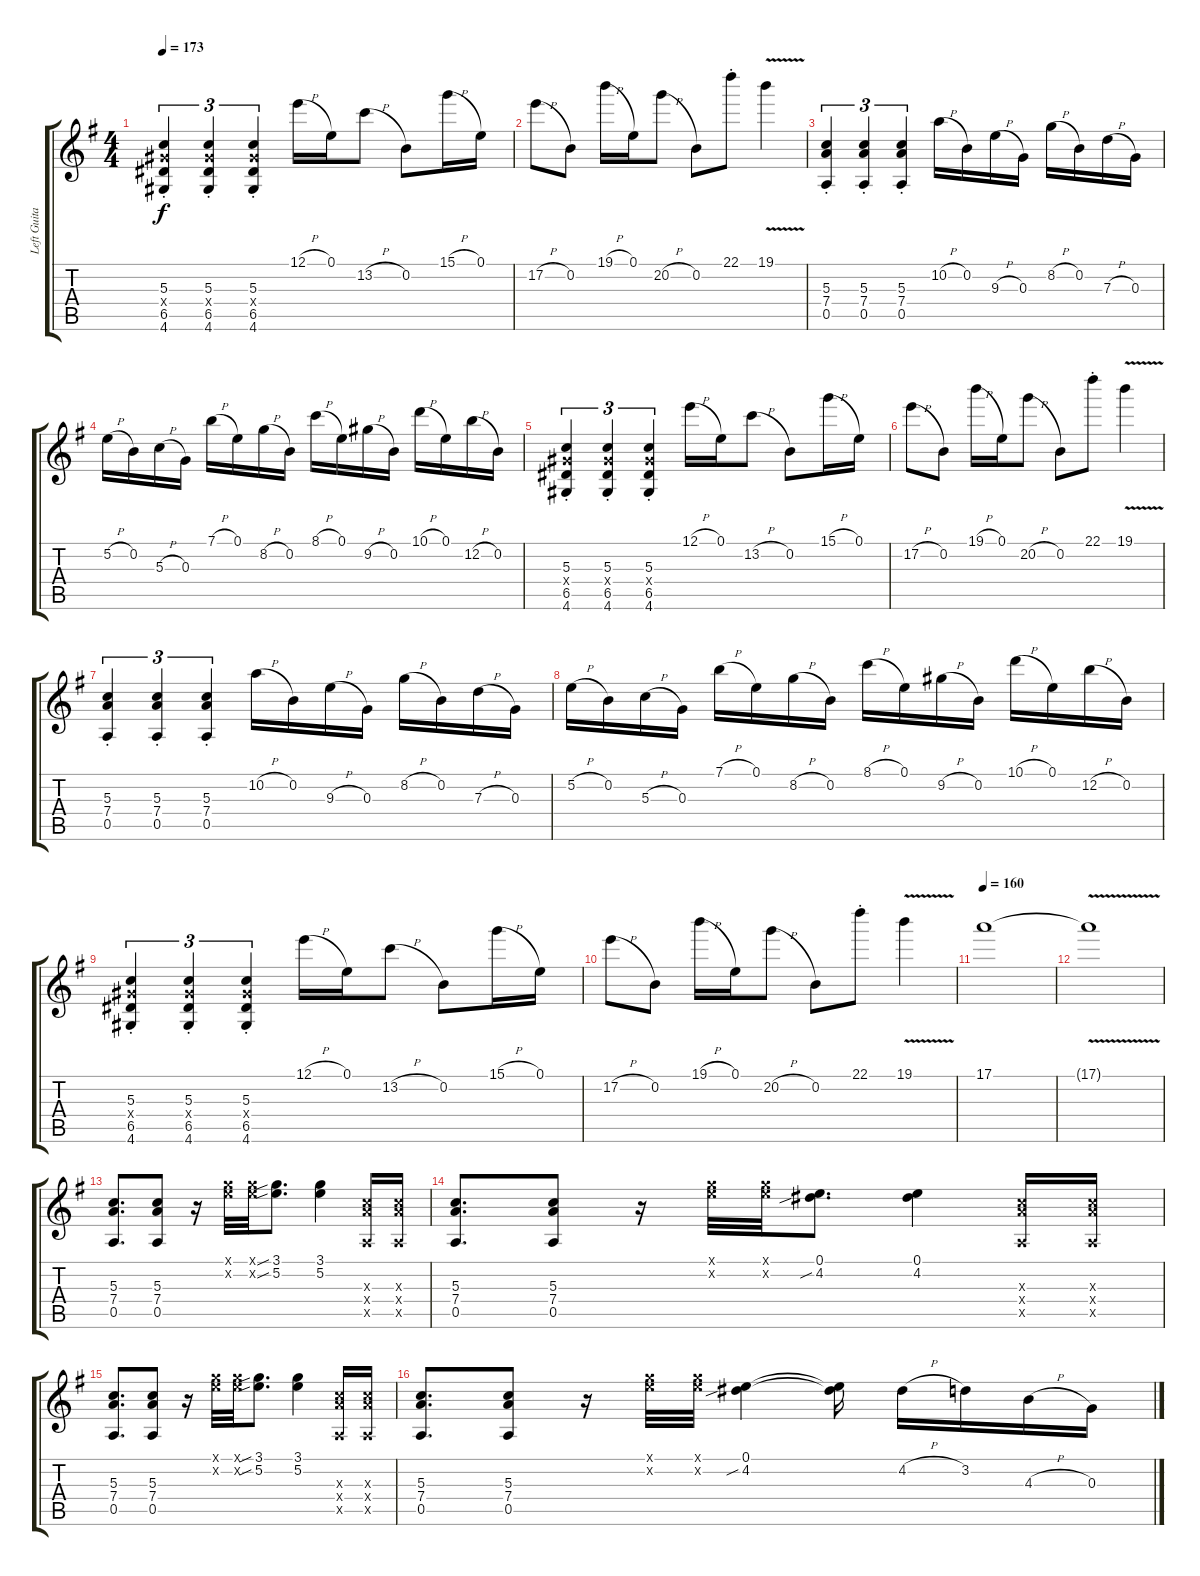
\track ("Left Guitar" "Left Guita") {instrument distortionguitar}
\staff {score tabs}
\tuning (E4 B3 G3 D3 A2 E2) {hide}
\ts (4 4)
\tempo 173
\clef g2
\ks g
(5.3{st} 6.4{x} 6.5{st} 4.6{st}).4{tu (3 2) dy f} (5.3{st} 6.4{x} 6.5{st} 4.6{st}).4{tu (3 2)} (5.3{st} 6.4{x} 6.5{st} 4.6{st}).4{tu (3 2)} 12.1{h}.16 0.1.16 13.2{h}.8 0.2.8 15.1{h}.16 0.1.16 |
17.2{h}.8 0.2.8 19.1{h}.16 0.1.16 20.2{h}.8 0.2.8 22.1{st}.8 19.1{v}.4 |
(5.3{st} 7.4{st} 0.5{st}).4{tu (3 2)} (5.3{st} 7.4{st} 0.5{st}).4{tu (3 2)} (5.3{st} 7.4{st} 0.5{st}).4{tu (3 2)} 10.2{h}.16 0.2.16 9.3{h}.16 0.3.16 8.2{h}.16 0.2.16 7.3{h}.16 0.3.16 |
5.2{h}.16 0.2.16 5.3{h}.16 0.3.16 7.1{h}.16 0.1.16 8.2{h}.16 0.2.16 8.1{h}.16 0.1.16 9.2{h}.16 0.2.16 10.1{h}.16 0.1.16 12.2{h}.16 0.2.16 |
(5.3{st} 6.4{x} 6.5{st} 4.6{st}).4{tu (3 2)} (5.3{st} 6.4{x} 6.5{st} 4.6{st}).4{tu (3 2)} (5.3{st} 6.4{x} 6.5{st} 4.6{st}).4{tu (3 2)} 12.1{h}.16 0.1.16 13.2{h}.8 0.2.8 15.1{h}.16 0.1.16 |
17.2{h}.8 0.2.8 19.1{h}.16 0.1.16 20.2{h}.8 0.2.8 22.1{st}.8 19.1{v}.4 |
(5.3{st} 7.4{st} 0.5{st}).4{tu (3 2)} (5.3{st} 7.4{st} 0.5{st}).4{tu (3 2)} (5.3{st} 7.4{st} 0.5{st}).4{tu (3 2)} 10.2{h}.16 0.2.16 9.3{h}.16 0.3.16 8.2{h}.16 0.2.16 7.3{h}.16 0.3.16 |
5.2{h}.16 0.2.16 5.3{h}.16 0.3.16 7.1{h}.16 0.1.16 8.2{h}.16 0.2.16 8.1{h}.16 0.1.16 9.2{h}.16 0.2.16 10.1{h}.16 0.1.16 12.2{h}.16 0.2.16 |
(5.3{st} 6.4{x} 6.5{st} 4.6{st}).4{tu (3 2)} (5.3{st} 6.4{x} 6.5{st} 4.6{st}).4{tu (3 2)} (5.3{st} 6.4{x} 6.5{st} 4.6{st}).4{tu (3 2)} 12.1{h}.16 0.1.16 13.2{h}.8 0.2.8 15.1{h}.16 0.1.16 |
17.2{h}.8 0.2.8 19.1{h}.16 0.1.16 20.2{h}.8 0.2.8 22.1{st}.8 19.1{v}.4 |
\tempo 160
17.1.1 |
17.1{v t}.1 |
(5.3 7.4 0.5).8{d} (5.3 7.4 0.5).8 r.16 (3.1{x} 5.2{x}).32 (3.1{x} 5.2{x}).32 (3.1{sib} 5.2{sib}).8{d} (3.1 5.2).4 (5.3{x} 7.4{x} 0.5{x}).16 (5.3{x} 7.4{x} 0.5{x}).16 |
(5.3 7.4 0.5).8{d} (5.3 7.4 0.5).8 r.16 (3.1{x} 5.2{x}).32 (3.1{x} 5.2{x}).32 (0.1 4.2{sib}).8{d} (0.1 4.2).4 (5.3{x} 7.4{x} 0.5{x}).16 (5.3{x} 7.4{x} 0.5{x}).16 |
(5.3 7.4 0.5).8{d} (5.3 7.4 0.5).8 r.16 (3.1{x} 5.2{x}).32 (3.1{x} 5.2{x}).32 (3.1{sib} 5.2{sib}).8{d} (3.1 5.2).4 (5.3{x} 7.4{x} 0.5{x}).16 (5.3{x} 7.4{x} 0.5{x}).16 |
(5.3 7.4 0.5).8{d} (5.3 7.4 0.5).8 r.16 (3.1{x} 5.2{x}).32 (3.1{x} 5.2{x}).32 (0.1 4.2{sib}).4 (0.1{t} 4.2{t}).16 4.2{h}.16 3.2.16 4.3{h}.16 0.3.16
